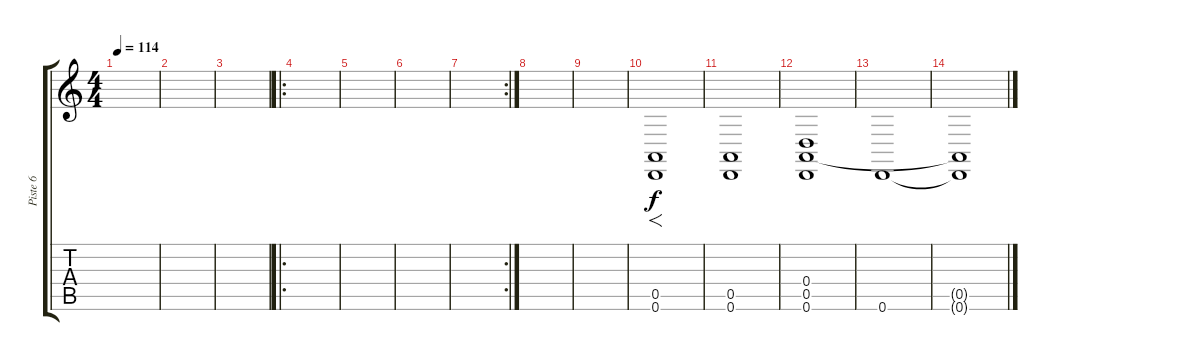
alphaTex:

\track ("Piste 6" "Piste 6") {instrument seashore}
\staff {score tabs}
\tuning (E4 B3 G3 D3 A2 D2) {hide}
\ts (4 4)
\tempo 114
\clef g2
\ks c
|
|
|
\ro
|
|
|
\rc 2
|
|
|
(0.5 0.6).1{f} |
(0.5 0.6).1 |
(0.4 0.5 0.6).1 |
0.6.1 |
(0.5{t} 0.6{t}).1
